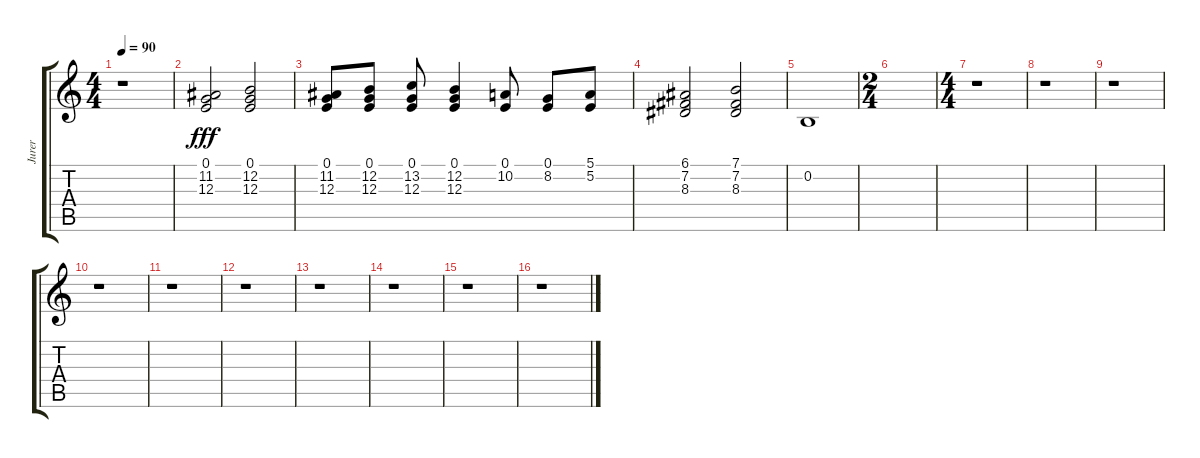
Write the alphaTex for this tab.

\track ("Jurer" "Jurer") {instrument cello}
\staff {score tabs}
\tuning (E4 B3 G3 D3 A2 E2) {hide}
\ts (4 4)
\tempo 90
\clef g2
\ks c
r.1{dy fff} |
(0.1 11.2 12.3).2 (0.1 12.2 12.3).2 |
(0.1 11.2 12.3).8 (0.1 12.2 12.3).8 (0.1 13.2 12.3).8 (0.1 12.2 12.3).4 (0.1 10.2).8 (0.1 8.2).8 (5.1 5.2).8 |
(6.1 7.2 8.3).2 (7.1 7.2 8.3).2 |
0.2.1 |
\ts (2 4)
|
\ts (4 4)
r.1 |
r.1 |
r.1 |
r.1 |
r.1 |
r.1 |
r.1 |
r.1 |
r.1 |
r.1
